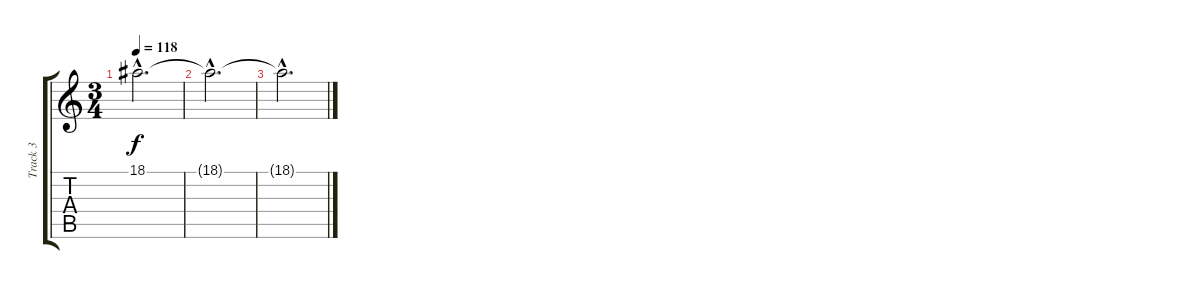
\track ("Track 3" "Track 3") {instrument acousticgrandpiano}
\staff {score tabs}
\tuning (E4 B3 G3 D3 A2 E2) {hide}
\ts (3 4)
\tempo 118
\clef g2
\ks c
18.1{hac}.2{d dy f} |
18.1{hac t}.2{d} |
18.1{hac t}.2{d}
